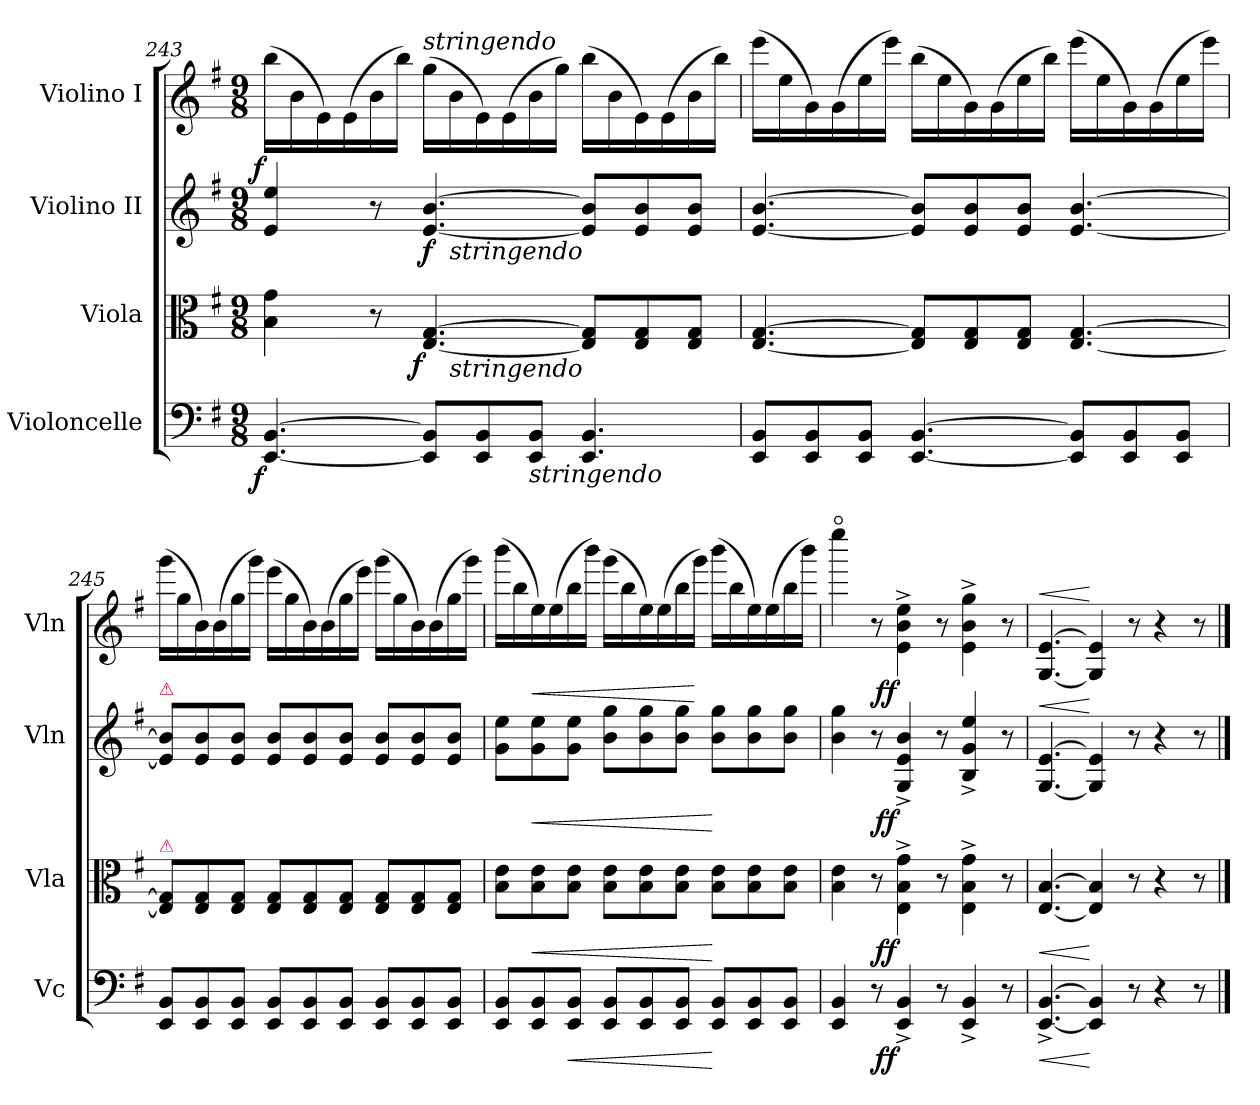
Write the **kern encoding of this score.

**kern	**dynam	**kern	**dynam	**kern	**dynam	**kern	**dynam
*part4	*part4	*part3	*part3	*part2	*part2	*part1	*part1
*staff4	*staff4	*staff3	*staff3	*staff2	*staff2	*staff1	*staff1
*I"Violoncelle	*	*I"Viola	*	*I"Violino II	*	*I"Violino I	*
*I'Vc	*	*I'Vla	*	*I'Vln	*	*I'Vln	*
*clefF4	*	*clefC3	*	*clefG2	*	*clefG2	*
*k[f#]	*	*k[f#]	*	*k[f#]	*	*k[f#]	*
*M9/8	*	*M9/8	*	*M9/8	*	*M9/8	*
=243	=243	=243	=243	=243	=243	=243	=243
!	!LO:DY:rj	!	!	!	!	!	!LO:DY:rj
*	*	*^	*	*^	*	*	*
[4.EE/ [4.BB/	f	4B\ 4g\	4..ryy	.	4e/ 4ee/	4..ryy	.	(16bb\LL	f
.	.	.	.	.	.	.	.	16b\	.
.	.	.	.	.	.	.	.	16e\)	.
.	.	.	.	.	.	.	.	(16e\	.
.	.	8r	.	.	8r	.	.	16b\	.
.	.	.	.	.	.	.	.	16bb\JJ)	.
!	!	!	!	!	!	!	!	!LO:TX:a:i:t=stringendo	!
!	!	!	!	!LO:DY:rj	!	!	!	!	!
8EE]/ 8BB]/L	.	[4.E/ [4.G/	.	f	[4.e/ [4.b/	.	f	(16gg\LL	.
!	!	!	!	!	!	!LO:TX:b:i:t=stringendo	!	!	!
!	!	!	!LO:TX:b:i:t=stringendo	!	!	!	!	!	!
.	.	.	2ryy	.	.	2ryy	.	16b\	.
8EE/ 8BB/	.	.	.	.	.	.	.	16e\)	.
.	.	.	.	.	.	.	.	(16e\	.
!LO:TX:b:i:t=stringendo	!	!	!	!	!	!	!	!	!
8EE/ 8BB/J	.	.	.	.	.	.	.	16b\	.
.	.	.	.	.	.	.	.	16gg\JJ)	.
4.EE/ 4.BB/	.	8E]/ 8G]/L	.	.	8e]/ 8b]/L	.	.	(16bb\LL	.
.	.	.	.	.	.	.	.	16b\	.
.	.	8E/ 8G/	.	.	8e/ 8b/	.	.	16e\)	.
.	.	.	8.ryy	.	.	8.ryy	.	(16e\	.
.	.	8E/ 8G/J	.	.	8e/ 8b/J	.	.	16b\	.
.	.	.	.	.	.	.	.	16bb\JJ)	.
*	*	*v	*v	*	*	*	*	*	*
*	*	*	*	*v	*v	*	*	*
=244	=244	=244	=244	=244	=244	=244	=244
8EE/ 8BB/L	.	[4.E/ [4.G/	.	[4.e/ [4.b/	.	(16eee\LL	.
.	.	.	.	.	.	16ee\	.
8EE/ 8BB/	.	.	.	.	.	16g\)	.
.	.	.	.	.	.	(16g\	.
8EE/ 8BB/J	.	.	.	.	.	16ee\	.
.	.	.	.	.	.	16eee\JJ)	.
[4.EE/ [4.BB/	.	8E]/ 8G]/L	.	8e]/ 8b]/L	.	(16bb\LL	.
.	.	.	.	.	.	16ee\	.
.	.	8E/ 8G/	.	8e/ 8b/	.	16g\)	.
.	.	.	.	.	.	(16g\	.
.	.	8E/ 8G/J	.	8e/ 8b/J	.	16ee\	.
.	.	.	.	.	.	16bb\JJ)	.
8EE]/ 8BB]/L	.	[4.E/ [4.G/	.	[4.e/ [4.b/	.	(16eee\LL	.
.	.	.	.	.	.	16ee\	.
8EE/ 8BB/	.	.	.	.	.	16g\)	.
.	.	.	.	.	.	(16g\	.
8EE/ 8BB/J	.	.	.	.	.	16ee\	.
.	.	.	.	.	.	16eee\JJ)	.
=245	=245	=245	=245	=245	=245	=245	=245
!	!	!	!	!LO:TX:a:color=crimson:t=⚠	!	!	!
!	!	!LO:TX:a:color=crimson:t=⚠	!	!	!	!	!
8EE/ 8BB/L	.	8E]/ 8G]/L	.	8e]/ 8b]/L	.	(16ggg\LL	.
.	.	.	.	.	.	16gg\	.
8EE/ 8BB/	.	8E/ 8G/	.	8e/ 8b/	.	16b\)	.
.	.	.	.	.	.	(16b\	.
8EE/ 8BB/J	.	8E/ 8G/J	.	8e/ 8b/J	.	16gg\	.
.	.	.	.	.	.	16ggg\JJ)	.
8EE/ 8BB/L	.	8E/ 8G/L	.	8e/ 8b/L	.	(16eee\LL	.
.	.	.	.	.	.	16gg\	.
8EE/ 8BB/	.	8E/ 8G/	.	8e/ 8b/	.	16b\)	.
.	.	.	.	.	.	(16b\	.
8EE/ 8BB/J	.	8E/ 8G/J	.	8e/ 8b/J	.	16gg\	.
.	.	.	.	.	.	16eee\JJ)	.
8EE/ 8BB/L	.	8E/ 8G/L	.	8e/ 8b/L	.	(16ggg\LL	.
.	.	.	.	.	.	16gg\	.
8EE/ 8BB/	.	8E/ 8G/	.	8e/ 8b/	.	16b\)	.
.	.	.	.	.	.	(16b\	.
8EE/ 8BB/J	.	8E/ 8G/J	.	8e/ 8b/J	.	16gg\	.
.	.	.	.	.	.	16ggg\JJ)	.
=246	=246	=246	=246	=246	=246	=246	=246
8EE/ 8BB/L	.	8B\ 8e\L	.	8g\ 8ee\L	.	(16bbb\LL	.
.	.	.	.	.	.	16bb\	.
!	!	!	!LO:HP:b	!	!LO:HP:b	!	!LO:HP:b
8EE/ 8BB/	.	8B\ 8e\	<	8g\ 8ee\	<	16ee\)	<
.	.	.	.	.	.	(16ee\	.
!	!LO:HP:b	!	!	!	!	!	!
8EE/ 8BB/J	<	8B\ 8e\J	.	8g\ 8ee\J	.	16bb\	.
.	.	.	.	.	.	16bbb\JJ)	.
8EE/ 8BB/L	.	8B\ 8e\L	.	8b\ 8gg\L	.	(16ggg\LL	.
.	.	.	.	.	.	16bb\	.
8EE/ 8BB/	.	8B\ 8e\	.	8b\ 8gg\	.	16ee\)	.
.	.	.	.	.	.	(16ee\	.
8EE/ 8BB/J	.	8B\ 8e\J	.	8b\ 8gg\J	.	16bb\	.
.	.	.	.	.	.	16ggg\JJ)	[
8EE/ 8BB/L	[	8B\ 8e\L	[	8b\ 8gg\L	[	(16bbb\LL	.
.	.	.	.	.	.	16bb\	.
8EE/ 8BB/	.	8B\ 8e\	.	8b\ 8gg\	.	16ee\)	.
.	.	.	.	.	.	(16ee\	.
8EE/ 8BB/J	.	8B\ 8e\J	.	8b\ 8gg\J	.	16bb\	.
.	.	.	.	.	.	16bbb\JJ)	.
=247	=247	=247	=247	=247	=247	=247	=247
4EE/ 4BB/	.	4B\ 4e\	.	4b\ 4gg\	.	4eeeeo\	.
8r	.	8r	.	8r	.	8r	.
!	!LO:DY:rj	!	!LO:DY:rj	!	!LO:DY:rj	!	!LO:DY:rj
4EE^/ 4BB^/	ff	4E^\ 4B^\ 4g^\	ff	4G^>/ 4e^>/ 4b^>/	ff	4e^\ 4b^\ 4ee^\	ff
8r	.	8r	.	8r	.	8r	.
4EE^/ 4BB^/	.	4E^\ 4B^\ 4g^\	.	4B^>/ 4g^>/ 4ee^>/	.	4e^\ 4b^\ 4gg^\	.
8r	.	8r	.	8r	.	8r	.
=248	=248	=248	=248	=248	=248	=248	=248
!	!LO:HP:b	!	!LO:HP:b	!	!LO:HP:a	!	!LO:HP:a
[4.EE^/ [4.BB^/	<	[4.E/ [4.B/	<	[4.G/ [4.e/	<	[4.G/ [4.e/	<
4EE]/ 4BB]/	[	4E]/ 4B]/	[	4G]/ 4e]/	[	4G]/ 4e]/	[
8r	.	8r	.	8r	.	8r	.
4r	.	4r	.	4r	.	4r	.
8r	.	8r	.	8r	.	8r	.
==	==	==	==	==	==	==	==
*-	*-	*-	*-	*-	*-	*-	*-
